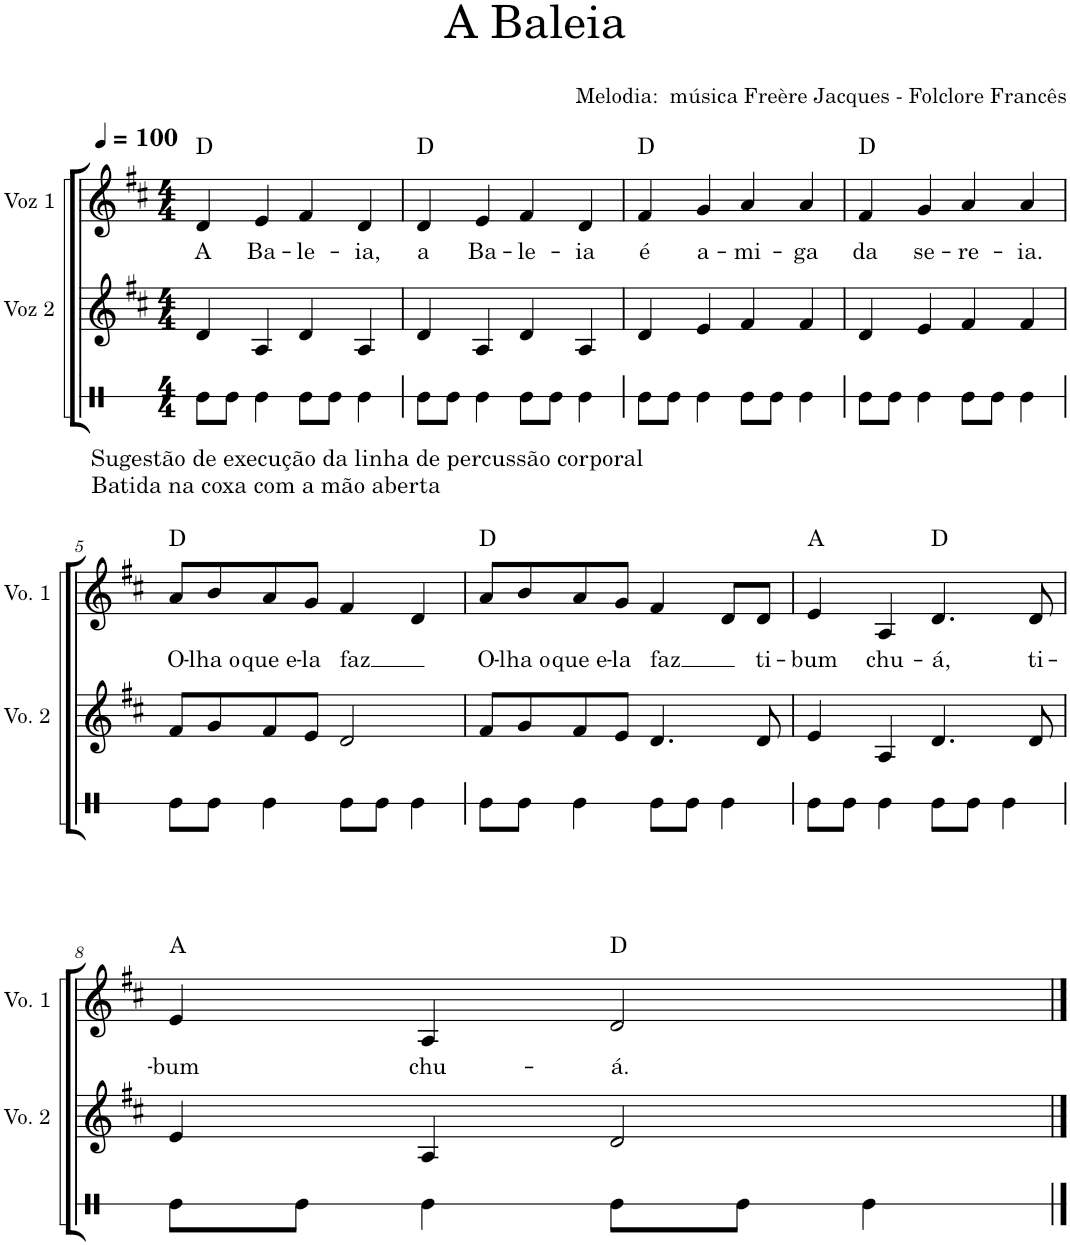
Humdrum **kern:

**kern	**kern	**kern	**text	**harte
*part3	*part2	*part1	*part1	*part1
*staff3	*staff2	*staff1	*staff1	*
*I"Voz 3	*I"Voz 2	*I"Voz 1	*	*
*	*I'Vo. 2	*I'Vo. 1	*	*
*stria1	*	*	*	*
*clefX	*clefG2	*clefG2	*	*
*k[f#c#]	*k[f#c#]	*k[f#c#]	*	*
*M4/4	*M4/4	*M4/4	*	*
*MM100	*MM100	*MM100	*	*
=1	=1	=1	=1	=1
!LO:TX:b:t=Sugestão de execução da linha de percussão corporal	!	!	!	!
!LO:TX:b:t=Batida na coxa com a mão aberta	!	!	!	!
!	!	!	!LO:LY:b	!
8Re\L	4d/	4d/	A	D:maj
8Re\J	.	.	.	.
!	!	!	!LO:LY:b	!
4Re\	4A/	4e/	Ba-	.
!	!	!	!LO:LY:b	!
8Re\L	4d/	4f#/	-le-	.
8Re\J	.	.	.	.
!	!	!	!LO:LY:b	!
4Re\	4A/	4d/	-ia,	.
=2	=2	=2	=2	=2
!	!	!	!LO:LY:b	!
8Re\L	4d/	4d/	a	D:maj
8Re\J	.	.	.	.
!	!	!	!LO:LY:b	!
4Re\	4A/	4e/	Ba-	.
!	!	!	!LO:LY:b	!
8Re\L	4d/	4f#/	-le-	.
8Re\J	.	.	.	.
!	!	!	!LO:LY:b	!
4Re\	4A/	4d/	-ia	.
=3	=3	=3	=3	=3
!	!	!	!LO:LY:b	!
8Re\L	4d/	4f#/	é	D:maj
8Re\J	.	.	.	.
!	!	!	!LO:LY:b	!
4Re\	4e/	4g/	a-	.
!	!	!	!LO:LY:b	!
8Re\L	4f#/	4a/	-mi-	.
8Re\J	.	.	.	.
!	!	!	!LO:LY:b	!
4Re\	4f#/	4a/	-ga	.
=4	=4	=4	=4	=4
!	!	!	!LO:LY:b	!
8Re\L	4d/	4f#/	da	D:maj
8Re\J	.	.	.	.
!	!	!	!LO:LY:b	!
4Re\	4e/	4g/	se-	.
!	!	!	!LO:LY:b	!
8Re\L	4f#/	4a/	-re-	.
8Re\J	.	.	.	.
!	!	!	!LO:LY:b	!
4Re\	4f#/	4a/	-ia.	.
!!LO:LB:g=z
=5	=5	=5	=5	=5
!	!	!	!LO:LY:b	!
8Re\L	8f#/L	8a/L	O-	D:maj
!	!	!	!LO:LY:b	!
8Re\J	8g/	8b/	-lha o	.
!	!	!	!LO:LY:b	!
4Re\	8f#/	8a/	que e-	.
!	!	!	!LO:LY:b	!
.	8e/J	8g/J	-la	.
!	!	!	!LO:LY:b	!
8Re\L	2d/	4f#/	faz	.
8Re\J	.	.	.	.
4Re\	.	4d/	.	.
=6	=6	=6	=6	=6
!	!	!	!LO:LY:b	!
8Re\L	8f#/L	8a/L	O-	D:maj
!	!	!	!LO:LY:b	!
8Re\J	8g/	8b/	-lha o	.
!	!	!	!LO:LY:b	!
4Re\	8f#/	8a/	que e-	.
!	!	!	!LO:LY:b	!
.	8e/J	8g/J	-la	.
!	!	!	!LO:LY:b	!
8Re\L	4.d/	4f#/	faz	.
8Re\J	.	.	.	.
4Re\	.	8d/L	.	.
!	!	!	!LO:LY:b	!
.	8d/	8d/J	ti-	.
=7	=7	=7	=7	=7
!	!	!	!LO:LY:b	!
8Re\L	4e/	4e/	-bum	A:maj
8Re\J	.	.	.	.
!	!	!	!LO:LY:b	!
4Re\	4A/	4A/	chu-	.
!	!	!	!LO:LY:b	!
8Re\L	4.d/	4.d/	-á,	D:maj
8Re\J	.	.	.	.
4Re\	.	.	.	.
!	!	!	!LO:LY:b	!
.	8d/	8d/	ti-	.
!!LO:LB:g=z
=8	=8	=8	=8	=8
!	!	!	!LO:LY:b	!
8Re\L	4e/	4e/	-bum	A:maj
8Re\J	.	.	.	.
!	!	!	!LO:LY:b	!
4Re\	4A/	4A/	chu-	.
!	!	!	!LO:LY:b	!
8Re\L	2d/	2d/	-á.	D:maj
8Re\J	.	.	.	.
4Re\	.	.	.	.
==	==	==	==	==
*-	*-	*-	*-	*-
